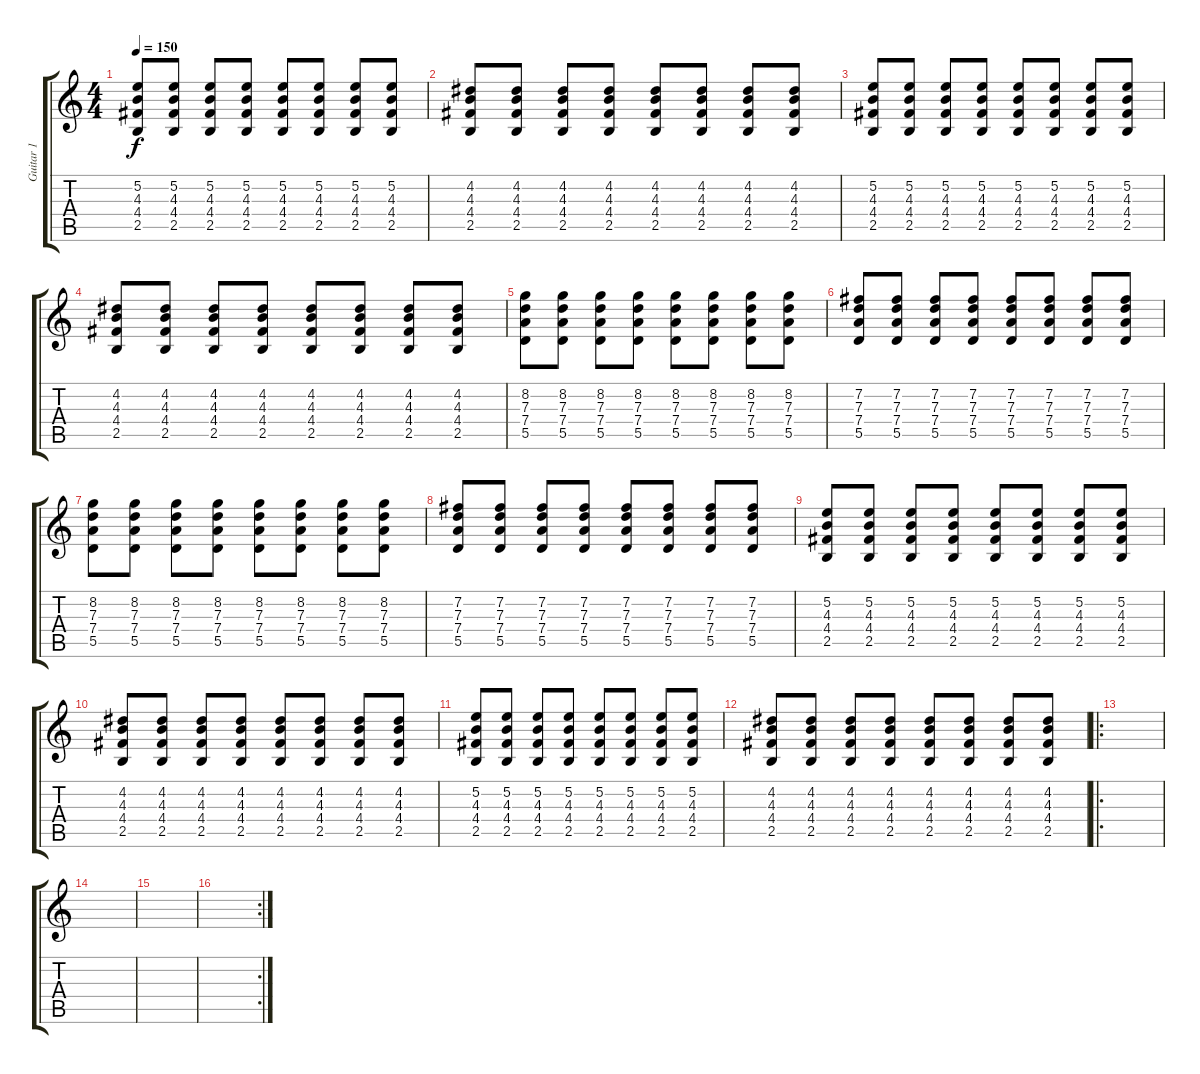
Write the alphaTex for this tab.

\track ("Guitar 1" "Guitar 1") {instrument overdrivenguitar}
\staff {score tabs}
\tuning (E4 B3 G3 D3 A2 E2) {hide}
\ts (4 4)
\tempo 150
\clef g2
\ks c
(5.2 4.3 4.4 2.5).8{dy f volume 11 instrument overdrivenguitar} (5.2 4.3 4.4 2.5).8 (5.2 4.3 4.4 2.5).8 (5.2 4.3 4.4 2.5).8 (5.2 4.3 4.4 2.5).8 (5.2 4.3 4.4 2.5).8 (5.2 4.3 4.4 2.5).8 (5.2 4.3 4.4 2.5).8 |
(4.2 4.3 4.4 2.5).8 (4.2 4.3 4.4 2.5).8 (4.2 4.3 4.4 2.5).8 (4.2 4.3 4.4 2.5).8 (4.2 4.3 4.4 2.5).8 (4.2 4.3 4.4 2.5).8 (4.2 4.3 4.4 2.5).8 (4.2 4.3 4.4 2.5).8 |
(5.2 4.3 4.4 2.5).8 (5.2 4.3 4.4 2.5).8 (5.2 4.3 4.4 2.5).8 (5.2 4.3 4.4 2.5).8 (5.2 4.3 4.4 2.5).8 (5.2 4.3 4.4 2.5).8 (5.2 4.3 4.4 2.5).8 (5.2 4.3 4.4 2.5).8 |
(4.2 4.3 4.4 2.5).8 (4.2 4.3 4.4 2.5).8 (4.2 4.3 4.4 2.5).8 (4.2 4.3 4.4 2.5).8 (4.2 4.3 4.4 2.5).8 (4.2 4.3 4.4 2.5).8 (4.2 4.3 4.4 2.5).8 (4.2 4.3 4.4 2.5).8 |
(8.2 7.3 7.4 5.5).8 (8.2 7.3 7.4 5.5).8 (8.2 7.3 7.4 5.5).8 (8.2 7.3 7.4 5.5).8 (8.2 7.3 7.4 5.5).8 (8.2 7.3 7.4 5.5).8 (8.2 7.3 7.4 5.5).8 (8.2 7.3 7.4 5.5).8 |
(7.2 7.3 7.4 5.5).8 (7.2 7.3 7.4 5.5).8 (7.2 7.3 7.4 5.5).8 (7.2 7.3 7.4 5.5).8 (7.2 7.3 7.4 5.5).8 (7.2 7.3 7.4 5.5).8 (7.2 7.3 7.4 5.5).8 (7.2 7.3 7.4 5.5).8 |
(8.2 7.3 7.4 5.5).8 (8.2 7.3 7.4 5.5).8 (8.2 7.3 7.4 5.5).8 (8.2 7.3 7.4 5.5).8 (8.2 7.3 7.4 5.5).8 (8.2 7.3 7.4 5.5).8 (8.2 7.3 7.4 5.5).8 (8.2 7.3 7.4 5.5).8 |
(7.2 7.3 7.4 5.5).8 (7.2 7.3 7.4 5.5).8 (7.2 7.3 7.4 5.5).8 (7.2 7.3 7.4 5.5).8 (7.2 7.3 7.4 5.5).8 (7.2 7.3 7.4 5.5).8 (7.2 7.3 7.4 5.5).8 (7.2 7.3 7.4 5.5).8 |
(5.2 4.3 4.4 2.5).8 (5.2 4.3 4.4 2.5).8 (5.2 4.3 4.4 2.5).8 (5.2 4.3 4.4 2.5).8 (5.2 4.3 4.4 2.5).8 (5.2 4.3 4.4 2.5).8 (5.2 4.3 4.4 2.5).8 (5.2 4.3 4.4 2.5).8 |
(4.2 4.3 4.4 2.5).8 (4.2 4.3 4.4 2.5).8 (4.2 4.3 4.4 2.5).8 (4.2 4.3 4.4 2.5).8 (4.2 4.3 4.4 2.5).8 (4.2 4.3 4.4 2.5).8 (4.2 4.3 4.4 2.5).8 (4.2 4.3 4.4 2.5).8 |
(5.2 4.3 4.4 2.5).8 (5.2 4.3 4.4 2.5).8 (5.2 4.3 4.4 2.5).8 (5.2 4.3 4.4 2.5).8 (5.2 4.3 4.4 2.5).8 (5.2 4.3 4.4 2.5).8 (5.2 4.3 4.4 2.5).8 (5.2 4.3 4.4 2.5).8 |
(4.2 4.3 4.4 2.5).8 (4.2 4.3 4.4 2.5).8 (4.2 4.3 4.4 2.5).8 (4.2 4.3 4.4 2.5).8 (4.2 4.3 4.4 2.5).8 (4.2 4.3 4.4 2.5).8 (4.2 4.3 4.4 2.5).8 (4.2 4.3 4.4 2.5).8{volume 7} |
\ro
|
|
|
\rc 2
